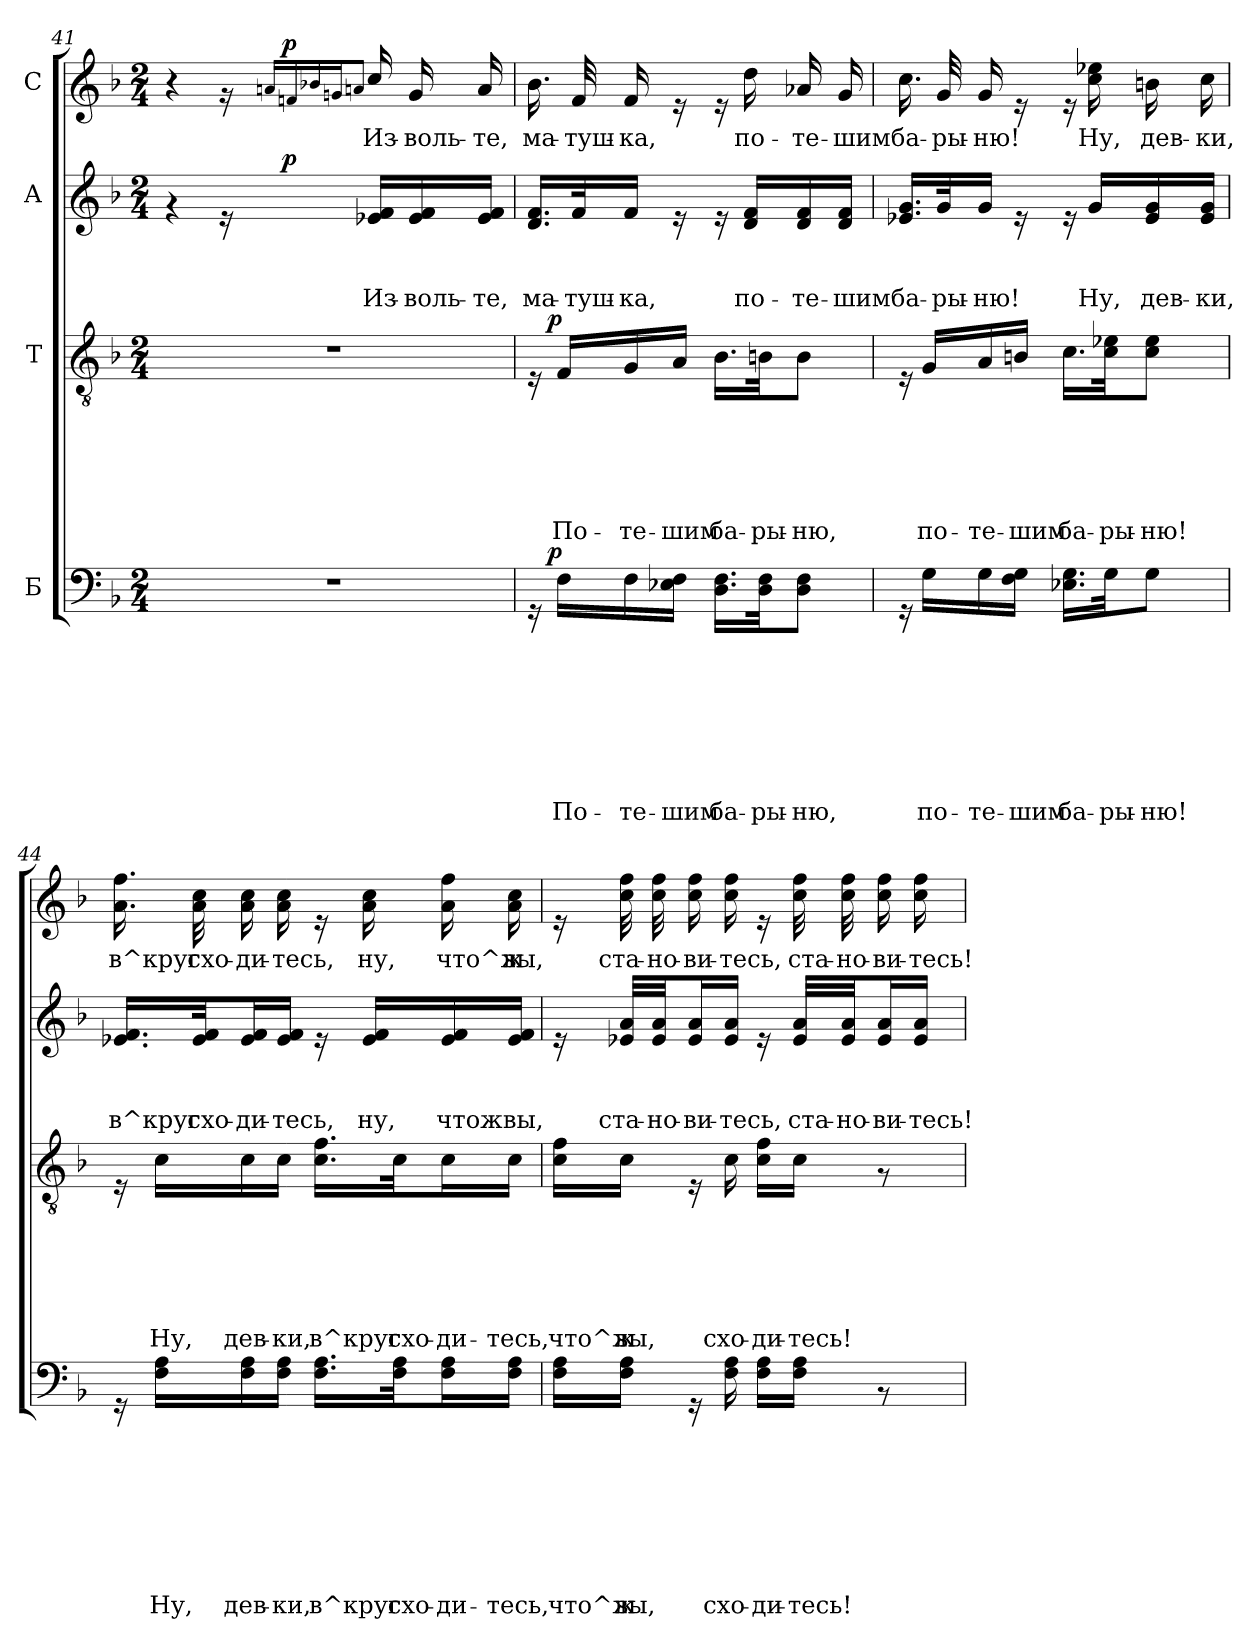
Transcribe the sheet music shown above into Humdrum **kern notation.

**kern	**text	**text	**text	**text	**text	**text	**text	**text	**dynam	**kern	**text	**text	**text	**text	**text	**text	**dynam	**kern	**text	**text	**text	**dynam	**kern	**text	**dynam
*part4	*part4	*part4	*part4	*part4	*part4	*part4	*part4	*part4	*part4	*part3	*part3	*part3	*part3	*part3	*part3	*part3	*part3	*part2	*part2	*part2	*part2	*part2	*part1	*part1	*part1
*staff4	*staff4	*staff4	*staff4	*staff4	*staff4	*staff4	*staff4	*staff4	*staff4	*staff3	*staff3	*staff3	*staff3	*staff3	*staff3	*staff3	*staff3	*staff2	*staff2	*staff2	*staff2	*staff2	*staff1	*staff1	*staff1
*I"Б	*	*	*	*	*	*	*	*	*	*I"Т	*	*	*	*	*	*	*	*I"А	*	*	*	*	*I"С	*	*
!!LO:LB:g=z
*clefF4	*	*	*	*	*	*	*	*	*	*clefGv2	*	*	*	*	*	*	*	*clefG2	*	*	*	*	*clefG2	*	*
*k[b-]	*	*	*	*	*	*	*	*	*	*k[b-]	*	*	*	*	*	*	*	*k[b-]	*	*	*	*	*k[b-]	*	*
*F:	*	*	*	*	*	*	*	*	*	*F:	*	*	*	*	*	*	*	*F:	*	*	*	*	*F:	*	*
*M2/4	*	*	*	*	*	*	*	*	*	*M2/4	*	*	*	*	*	*	*	*M2/4	*	*	*	*	*M2/4	*	*
=41	=41	=41	=41	=41	=41	=41	=41	=41	=41	=41	=41	=41	=41	=41	=41	=41	=41	=41	=41	=41	=41	=41	=41	=41	=41
*	*	*	*	*	*	*	*	*	*	*	*	*	*	*	*	*	*	*^	*	*	*	*	*^	*	*
2r	.	.	.	.	.	.	.	.	.	2r	.	.	.	.	.	.	.	4rf	4ryy	.	.	.	.	4ra	4ryy	.	.
.	.	.	.	.	.	.	.	.	.	.	.	.	.	.	.	.	.	16re	32ryy	.	.	.	.	16rg	32ryy	.	.
!	!	!	!	!	!	!	!	!	!	!	!	!	!	!	!	!	!	!	!	!	!	!	!LO:DY:a	!	!	!	!LO:DY:a
.	.	.	.	.	.	.	.	.	.	.	.	.	.	.	.	.	.	.	8..ryy	.	.	.	p	.	8..ryy	.	p
.	.	.	.	.	.	.	.	.	.	.	.	.	.	.	.	.	.	.	.	.	.	.	.	16qan/LL	.	.	.
.	.	.	.	.	.	.	.	.	.	.	.	.	.	.	.	.	.	.	.	.	.	.	.	16qfn/	.	.	.
.	.	.	.	.	.	.	.	.	.	.	.	.	.	.	.	.	.	.	.	.	.	.	.	16qb-X/	.	.	.
.	.	.	.	.	.	.	.	.	.	.	.	.	.	.	.	.	.	.	.	.	.	.	.	16qgn/J	.	.	.
.	.	.	.	.	.	.	.	.	.	.	.	.	.	.	.	.	.	.	.	.	.	.	.	8qan/J	.	.	.
!	!	!	!	!	!	!	!	!	!	!	!	!	!	!	!	!	!	!	!	!	!	!LO:LY:b	!	!	!	!LO:LY:b	!
.	.	.	.	.	.	.	.	.	.	.	.	.	.	.	.	.	.	16e-X/ 16f/LL	.	.	.	Из-	.	16cc/	.	Из-	.
!	!	!	!	!	!	!	!	!	!	!	!	!	!	!	!	!	!	!	!	!	!	!LO:LY:b	!	!	!	!LO:LY:b	!
.	.	.	.	.	.	.	.	.	.	.	.	.	.	.	.	.	.	16e-/ 16f/	.	.	.	-воль-	.	16g/	.	-воль-	.
!	!	!	!	!	!	!	!	!	!	!	!	!	!	!	!	!	!	!	!	!	!	!LO:LY:b	!	!	!	!LO:LY:b	!
.	.	.	.	.	.	.	.	.	.	.	.	.	.	.	.	.	.	16e-/ 16f/JJ	.	.	.	-те,	.	16a/	.	-те,	.
=42	=42	=42	=42	=42	=42	=42	=42	=42	=42	=42	=42	=42	=42	=42	=42	=42	=42	=42	=42	=42	=42	=42	=42	=42	=42	=42	=42
!	!	!	!	!	!	!	!	!	!	!	!	!	!	!	!	!	!	!	!	!	!	!LO:LY:b	!	!	!	!LO:LY:b	!
*	*	*	*	*	*	*	*	*	*	*	*	*	*	*	*	*	*	*v	*v	*	*	*	*	*	*	*	*
*^	*	*	*	*	*	*	*	*	*	*^	*	*	*	*	*	*	*	*	*	*	*	*	*v	*v	*	*
16rGG	32.ryy	.	.	.	.	.	.	.	.	.	16rE	32.ryy	.	.	.	.	.	.	.	16.d/ 16.f/LL	.	.	ма-	.	16.b-\	ма-	.
!	!	!	!	!	!	!	!	!	!	!LO:DY:a	!	!	!	!	!	!	!	!	!LO:DY:a	!	!	!	!	!	!	!	!
.	4ryy	.	.	.	.	.	.	.	.	p	.	4ryy	.	.	.	.	.	.	p	.	.	.	.	.	.	.	.
!	!	!	!	!	!	!	!	!	!LO:LY:b	!	!	!	!	!	!	!	!	!LO:LY:b	!	!	!	!	!	!	!	!	!
16F\LL	.	.	.	.	.	.	.	.	По-	.	16F/LL	.	.	.	.	.	.	-По-	.	.	.	.	.	.	.	.	.
!	!	!	!	!	!	!	!	!	!	!	!	!	!	!	!	!	!	!	!	!	!	!	!LO:LY:b	!	!	!LO:LY:b	!
.	.	.	.	.	.	.	.	.	.	.	.	.	.	.	.	.	.	.	.	32f/k	.	.	-туш-	.	32f/	-туш-	.
!	!	!	!	!	!	!	!	!	!LO:LY:b	!	!	!	!	!	!	!	!	!LO:LY:b	!	!	!	!	!LO:LY:b	!	!	!LO:LY:b	!
16F\	.	.	.	.	.	.	.	.	-те-	.	16G/	.	.	.	.	.	.	-те-	.	16f/JJ	.	.	-ка,	.	16f/	-ка,	.
!	!	!	!	!	!	!	!	!	!LO:LY:b	!	!	!	!	!	!	!	!	!LO:LY:b	!	!	!	!	!	!	!	!	!
16E-X\ 16F\JJ	.	.	.	.	.	.	.	.	-шим	.	16A/JJ	.	.	.	.	.	.	-шим	.	16re	.	.	.	.	16re	.	.
!	!	!	!	!	!	!	!	!	!LO:LY:b	!	!	!	!	!	!	!	!	!LO:LY:b	!	!	!	!	!	!	!	!	!
16.D\ 16.F\LL	.	.	.	.	.	.	.	.	ба-	.	16.B-\LL	.	.	.	.	.	.	ба-	.	16re	.	.	.	.	16re	.	.
.	8ryy	.	.	.	.	.	.	.	.	.	.	8ryy	.	.	.	.	.	.	.	.	.	.	.	.	.	.	.
!	!	!	!	!	!	!	!	!	!	!	!	!	!	!	!	!	!	!	!	!	!	!	!LO:LY:b	!	!	!LO:LY:b	!
.	.	.	.	.	.	.	.	.	.	.	.	.	.	.	.	.	.	.	.	16d/ 16f/LL	.	.	по-	.	16dd\	по-	.
!	!	!	!	!	!	!	!	!	!LO:LY:b	!	!	!	!	!	!	!	!	!LO:LY:b	!	!	!	!	!	!	!	!	!
32D\ 32F\Jk	.	.	.	.	.	.	.	.	-ры-	.	32Bn\Jk	.	.	.	.	.	.	-ры-	.	.	.	.	.	.	.	.	.
!	!	!	!	!	!	!	!	!	!LO:LY:b	!	!	!	!	!	!	!	!	!LO:LY:b	!	!	!	!	!LO:LY:b	!	!	!LO:LY:b	!
8D\ 8F\J	.	.	.	.	.	.	.	.	-ню,	.	8B\J	.	.	.	.	.	.	-ню,	.	16d/ 16f/	.	.	-те-	.	16a-X/	-те-	.
.	16ryy	.	.	.	.	.	.	.	.	.	.	16ryy	.	.	.	.	.	.	.	.	.	.	.	.	.	.	.
!	!	!	!	!	!	!	!	!	!	!	!	!	!	!	!	!	!	!	!	!	!	!	!LO:LY:b	!	!	!LO:LY:b	!
.	.	.	.	.	.	.	.	.	.	.	.	.	.	.	.	.	.	.	.	16d/ 16f/JJ	.	.	-шим	.	16g/	-шим	.
.	64ryy	.	.	.	.	.	.	.	.	.	.	64ryy	.	.	.	.	.	.	.	.	.	.	.	.	.	.	.
!!LO:LB:g=z
=43	=43	=43	=43	=43	=43	=43	=43	=43	=43	=43	=43	=43	=43	=43	=43	=43	=43	=43	=43	=43	=43	=43	=43	=43	=43	=43	=43
!	!	!	!	!	!	!	!	!	!	!	!	!	!	!	!	!	!	!	!	!	!	!	!LO:LY:b	!	!	!LO:LY:b	!
*v	*v	*	*	*	*	*	*	*	*	*	*	*	*	*	*	*	*	*	*	*	*	*	*	*	*	*	*
*	*	*	*	*	*	*	*	*	*	*v	*v	*	*	*	*	*	*	*	*	*	*	*	*	*	*	*
16rGG	.	.	.	.	.	.	.	.	.	16rE	.	.	.	.	.	.	.	16.e-X/ 16.g/LL	.	.	ба-	.	16.cc\	ба-	.
!	!	!	!	!	!	!	!	!LO:LY:b	!	!	!	!	!	!	!	!LO:LY:b	!	!	!	!	!	!	!	!	!
16G\LL	.	.	.	.	.	.	.	по-	.	16G/LL	.	.	.	.	.	по-	.	.	.	.	.	.	.	.	.
!	!	!	!	!	!	!	!	!	!	!	!	!	!	!	!	!	!	!	!	!	!LO:LY:b	!	!	!LO:LY:b	!
.	.	.	.	.	.	.	.	.	.	.	.	.	.	.	.	.	.	32g/k	.	.	-ры-	.	32g/	-ры-	.
!	!	!	!	!	!	!	!	!LO:LY:b	!	!	!	!	!	!	!	!LO:LY:b	!	!	!	!	!LO:LY:b	!	!	!LO:LY:b	!
16G\	.	.	.	.	.	.	.	-те-	.	16A/	.	.	.	.	.	-те-	.	16g/JJ	.	.	-ню!	.	16g/	-ню!	.
!	!	!	!	!	!	!	!	!LO:LY:b	!	!	!	!	!	!	!	!LO:LY:b	!	!	!	!	!	!	!	!	!
16F\ 16G\JJ	.	.	.	.	.	.	.	-шим	.	16Bn/JJ	.	.	.	.	.	-шим	.	16re	.	.	.	.	16re	.	.
!	!	!	!	!	!	!	!	!LO:LY:b	!	!	!	!	!	!	!	!LO:LY:b	!	!	!	!	!	!	!	!	!
16.E-X\ 16.G\LL	.	.	.	.	.	.	.	ба-	.	16.c\LL	.	.	.	.	.	ба-	.	16re	.	.	.	.	16re	.	.
!	!	!	!	!	!	!	!	!	!	!	!	!	!	!	!	!	!	!	!	!	!LO:LY:b	!	!	!LO:LY:b	!
.	.	.	.	.	.	.	.	.	.	.	.	.	.	.	.	.	.	16g/LL	.	.	Ну,	.	16cc\ 16ee-X\	Ну,	.
!	!	!	!	!	!	!	!	!LO:LY:b	!	!	!	!	!	!	!	!LO:LY:b	!	!	!	!	!	!	!	!	!
32G\Jk	.	.	.	.	.	.	.	-ры-	.	32c\ 32e-X\Jk	.	.	.	.	.	-ры-	.	.	.	.	.	.	.	.	.
!	!	!	!	!	!	!	!	!LO:LY:b	!	!	!	!	!	!	!	!LO:LY:b	!	!	!	!	!LO:LY:b	!	!	!LO:LY:b	!
8G\J	.	.	.	.	.	.	.	-ню!	.	8c\ 8e-\J	.	.	.	.	.	-ню!	.	16e-/ 16g/	.	.	дев-	.	16bn\	дев-	.
!	!	!	!	!	!	!	!	!	!	!	!	!	!	!	!	!	!	!	!	!	!LO:LY:b	!	!	!LO:LY:b	!
.	.	.	.	.	.	.	.	.	.	.	.	.	.	.	.	.	.	16e-/ 16g/JJ	.	.	-ки,	.	16cc\	-ки,	.
=44	=44	=44	=44	=44	=44	=44	=44	=44	=44	=44	=44	=44	=44	=44	=44	=44	=44	=44	=44	=44	=44	=44	=44	=44	=44
!	!	!	!	!	!	!	!	!	!	!	!	!	!	!	!	!	!	!	!	!	!LO:LY:b	!	!	!LO:LY:b	!
16rGG	.	.	.	.	.	.	.	.	.	16rE	.	.	.	.	.	.	.	16.e-X/ 16.f/LL	.	.	в^круг	.	16.a\ 16.ff\	в^круг	.
!	!	!	!	!	!	!	!	!LO:LY:b	!	!	!	!	!	!	!	!LO:LY:b	!	!	!	!	!	!	!	!	!
16F\ 16A\LL	.	.	.	.	.	.	.	Ну,	.	16c\LL	.	.	.	.	.	Ну,	.	.	.	.	.	.	.	.	.
!	!	!	!	!	!	!	!	!	!	!	!	!	!	!	!	!	!	!	!	!	!LO:LY:b	!	!	!LO:LY:b	!
.	.	.	.	.	.	.	.	.	.	.	.	.	.	.	.	.	.	32e-/ 32f/Jk	.	.	схо-	.	32a\ 32cc\	схо-	.
!	!	!	!	!	!	!	!	!LO:LY:b	!	!	!	!	!	!	!	!LO:LY:b	!	!	!	!	!LO:LY:b	!	!	!LO:LY:b	!
16F\ 16A\	.	.	.	.	.	.	.	дев-	.	16c\	.	.	.	.	.	дев-	.	16e-/ 16f/L	.	.	-ди-	.	16a\ 16cc\	-ди-	.
!	!	!	!	!	!	!	!	!LO:LY:b	!	!	!	!	!	!	!	!LO:LY:b	!	!	!	!	!LO:LY:b	!	!	!LO:LY:b	!
16F\ 16A\JJ	.	.	.	.	.	.	.	-ки,	.	16c\JJ	.	.	.	.	.	-ки,	.	16e-/ 16f/JJ	.	.	-тесь,	.	16a\ 16cc\	-тесь,	.
!	!	!	!	!	!	!	!	!LO:LY:b	!	!	!	!	!	!	!	!LO:LY:b	!	!	!	!	!	!	!	!	!
16.F\ 16.A\LL	.	.	.	.	.	.	.	в^круг	.	16.c\ 16.f\LL	.	.	.	.	.	в^круг	.	16re	.	.	.	.	16re	.	.
!	!	!	!	!	!	!	!	!	!	!	!	!	!	!	!	!	!	!	!	!	!LO:LY:b	!	!	!LO:LY:b	!
.	.	.	.	.	.	.	.	.	.	.	.	.	.	.	.	.	.	16e-/ 16f/LL	.	.	ну,	.	16a\ 16cc\	ну,	.
!	!	!	!	!	!	!	!	!LO:LY:b	!	!	!	!	!	!	!	!LO:LY:b	!	!	!	!	!	!	!	!	!
32F\ 32A\Jk	.	.	.	.	.	.	.	схо-	.	32c\Jk	.	.	.	.	.	схо-	.	.	.	.	.	.	.	.	.
!	!	!	!	!	!	!	!	!LO:LY:b	!	!	!	!	!	!	!	!LO:LY:b	!	!	!	!	!LO:LY:b	!	!	!LO:LY:b	!
16F\ 16A\L	.	.	.	.	.	.	.	-ди-	.	16c\L	.	.	.	.	.	-ди-	.	16e-/ 16f/	.	.	чтож	.	16a\ 16ff\	что^ж	.
!	!	!	!	!	!	!	!	!LO:LY:b	!	!	!	!	!	!	!	!LO:LY:b	!	!	!	!	!LO:LY:b	!	!	!LO:LY:b	!
16F\ 16A\JJ	.	.	.	.	.	.	.	-тесь,	.	16c\JJ	.	.	.	.	.	-тесь,	.	16e-/ 16f/JJ	.	.	вы,	.	16a\ 16cc\	вы,	.
!!LO:PB:g=z
=45	=45	=45	=45	=45	=45	=45	=45	=45	=45	=45	=45	=45	=45	=45	=45	=45	=45	=45	=45	=45	=45	=45	=45	=45	=45
!	!	!	!	!	!	!	!	!LO:LY:b	!	!	!	!	!	!	!	!LO:LY:b	!	!	!	!	!	!	!	!	!
16F\ 16A\LL	.	.	.	.	.	.	.	что^ж	.	16c\ 16f\LL	.	.	.	.	.	что^ж	.	16re	.	.	.	.	16re	.	.
!	!	!	!	!	!	!	!	!LO:LY:b	!	!	!	!	!	!	!	!LO:LY:b	!	!	!	!	!LO:LY:b	!	!	!LO:LY:b	!
16F\ 16A\JJ	.	.	.	.	.	.	.	вы,	.	16c\JJ	.	.	.	.	.	вы,	.	32e-X/ 32a/LLL	.	.	ста-	.	32cc\ 32ff\	ста-	.
!	!	!	!	!	!	!	!	!	!	!	!	!	!	!	!	!	!	!	!	!	!LO:LY:b	!	!	!LO:LY:b	!
.	.	.	.	.	.	.	.	.	.	.	.	.	.	.	.	.	.	32e-/ 32a/JJ	.	.	-но-	.	32cc\ 32ff\	-но-	.
!	!	!	!	!	!	!	!	!	!	!	!	!	!	!	!	!	!	!	!	!	!LO:LY:b	!	!	!LO:LY:b	!
16rGG	.	.	.	.	.	.	.	.	.	16rE	.	.	.	.	.	.	.	16e-/ 16a/L	.	.	-ви-	.	16cc\ 16ff\	-ви-	.
!	!	!	!	!	!	!	!	!LO:LY:b	!	!	!	!	!	!	!	!LO:LY:b	!	!	!	!	!LO:LY:b	!	!	!LO:LY:b	!
16F\ 16A\	.	.	.	.	.	.	.	схо-	.	16c\	.	.	.	.	.	схо-	.	16e-/ 16a/JJ	.	.	-тесь,	.	16cc\ 16ff\	-тесь,	.
!	!	!	!	!	!	!	!	!LO:LY:b	!	!	!	!	!	!	!	!LO:LY:b	!	!	!	!	!	!	!	!	!
16F\ 16A\LL	.	.	.	.	.	.	.	-ди-	.	16c\ 16f\LL	.	.	.	.	.	-ди-	.	16re	.	.	.	.	16re	.	.
!	!	!	!	!	!	!	!	!LO:LY:b	!	!	!	!	!	!	!	!LO:LY:b	!	!	!	!	!LO:LY:b	!	!	!LO:LY:b	!
16F\ 16A\JJ	.	.	.	.	.	.	.	-тесь!	.	16c\JJ	.	.	.	.	.	-тесь!	.	32e-/ 32a/LLL	.	.	ста-	.	32cc\ 32ff\	ста-	.
!	!	!	!	!	!	!	!	!	!	!	!	!	!	!	!	!	!	!	!	!	!LO:LY:b	!	!	!LO:LY:b	!
.	.	.	.	.	.	.	.	.	.	.	.	.	.	.	.	.	.	32e-/ 32a/JJ	.	.	-но-	.	32cc\ 32ff\	-но-	.
!	!	!	!	!	!	!	!	!	!	!	!	!	!	!	!	!	!	!	!	!	!LO:LY:b	!	!	!LO:LY:b	!
8rAA	.	.	.	.	.	.	.	.	.	8rF	.	.	.	.	.	.	.	16e-/ 16a/L	.	.	-ви-	.	16cc\ 16ff\	-ви-	.
!	!	!	!	!	!	!	!	!	!	!	!	!	!	!	!	!	!	!	!	!	!LO:LY:b	!	!	!LO:LY:b	!
.	.	.	.	.	.	.	.	.	.	.	.	.	.	.	.	.	.	16e-/ 16a/JJ	.	.	-тесь!	.	16cc\ 16ff\	-тесь!	.
=	=	=	=	=	=	=	=	=	=	=	=	=	=	=	=	=	=	=	=	=	=	=	=	=	=
*-	*-	*-	*-	*-	*-	*-	*-	*-	*-	*-	*-	*-	*-	*-	*-	*-	*-	*-	*-	*-	*-	*-	*-	*-	*-
